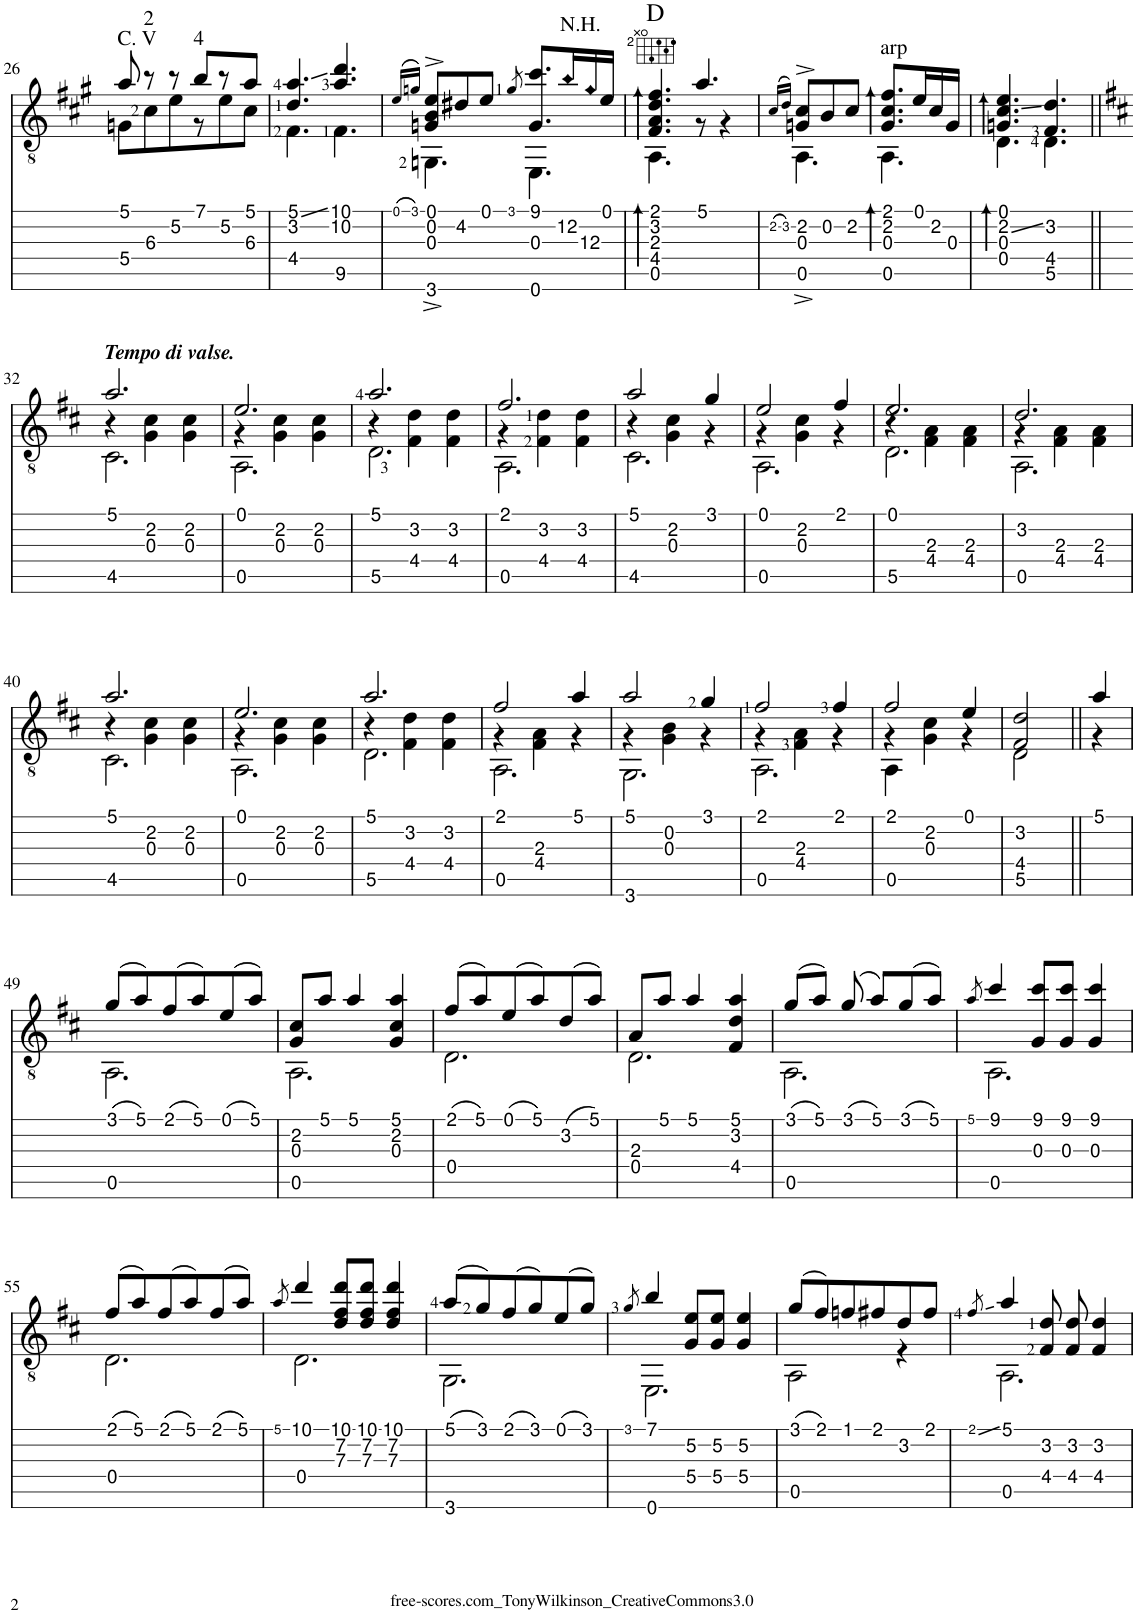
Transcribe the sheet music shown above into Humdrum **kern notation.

**kern	**kern	**harte
*part1	*part1	*part1
*staff2	*staff1	*
*I"Guitar	*	*
*I'Guit.	*	*
!!LO:PB:g=z
*	*clefGv2	*
*k[f#c#g#]	*k[f#c#g#]	*
*M6/8	*M6/8	*
=26	=26	=26
*^	*^	*
!	!	!LO:TX:a:t=C. V	!	!
8a	8GL	8a/	8Gn\L	.
!	!	!LO:TX:a:t=2	!	!
8r	8c#	8r	8c#\	.
8r	8eJ	8r	8e\	.
!	!	!LO:TX:a:t=4	!	!
8b	8r	8b/L	8r	.
8r	8eL	8r	8e\	.
8a	8c#J	8a/J	8c#\J	.
=27	=27	=27	=27	=27
4.d 4.a	4.F#	4.d/ 4.a/	4.F#\	.
4.a 4.dd	4.F#	4.a/ 4.dd/	4.F#\	.
=28	=28	=28	=28	=28
qe	.	(16qe/LL	.	.
qg##X	.	16qgn/JJ)	.	.
8Gn^\ 8B^\ 8e^\L	4.GG	8Gn/^ 8B/^ 8e/^L	4.GGn\	.
8d#X	.	8d#X/	.	.
8eJ	.	8e/J	.	.
qgn	.	8qg/	.	.
8.G\ 8.cc#\L	4.EE	8.G/ 8.cc#/L	4.EE\	.
!	!	!LO:TX:a:t=N.H.	!	!
16bL	.	16b/L	.	.
16g	.	16g/	.	.
16eJJ	.	16e/JJ	.	.
=29	=29	=29	=29	=29
4.F# 4.A 4.d 4.f#	4.AA	4.F#/ 4.A/ 4.d/ 4.f#/	4.AA\	D:maj
4.a	8r	4.a/	8r	.
.	4r	.	4r	.
=30	=30	=30	=30	=30
qc#	.	(16qc#/LL	.	.
qd	.	16qd/JJ)	.	.
8G^\ 8c#^\L	4.AA	8Gn/^ 8c#/^L	4.AA\	.
8B	.	8B/	.	.
8c#J	.	8c#/J	.	.
!	!	!LO:TX:a:t=arp	!	!
8.Gn\ 8.c#\ 8.f#\L	4.AA	8.G/ 8.c#/ 8.f#/L	4.AA\	.
16eL	.	16e/L	.	.
16c#	.	16c#/	.	.
16GJJ	.	16G/JJ	.	.
=31	=31	=31	=31	=31
4.G 4.c# 4.e	4.D	4.Gn/ 4.c#/ 4.e/	4.D\	.
4.F# 4.d	4.D	4.F#/ 4.d/	4.D\	.
*v	*v	*	*	*
*	*v	*v	*
!!LO:LB:g=z
=32||	=32||	=32||
*k[f#c#]	*k[f#c#]	*
*^	*^	*
*	*^	*	*^	*
!	!	!	!LO:TX:a:Bi:t=Tempo di valse.	!	!	!
2.a	4r	2.C#	2.a/	4r	2.C#\	.
.	4G 4c#	.	.	4G\ 4c#\	.	.
.	4G 4c#	.	.	4G\ 4c#\	.	.
=33	=33	=33	=33	=33	=33	=33
2.e	4r	2.AA	2.e/	4r	2.AA\	.
.	4G 4c#	.	.	4G\ 4c#\	.	.
.	4G 4c#	.	.	4G\ 4c#\	.	.
=34	=34	=34	=34	=34	=34	=34
2.a	4r	2.D	2.a/	4r	2.D\	.
.	4F# 4d	.	.	4F#\ 4d\	.	.
.	4F# 4d	.	.	4F#\ 4d\	.	.
=35	=35	=35	=35	=35	=35	=35
2.f#	4r	2.AA	2.f#/	4r	2.AA\	.
.	4F# 4d	.	.	4F#\ 4d\	.	.
.	4F# 4d	.	.	4F#\ 4d\	.	.
=36	=36	=36	=36	=36	=36	=36
2a	4r	2.C#	2a/	4r	2.C#\	.
.	4G 4c#	.	.	4G\ 4c#\	.	.
4g	4r	.	4g/	4r	.	.
=37	=37	=37	=37	=37	=37	=37
2e	4r	2.AA	2e/	4r	2.AA\	.
.	4G 4c#	.	.	4G\ 4c#\	.	.
4f#	4r	.	4f#/	4r	.	.
=38	=38	=38	=38	=38	=38	=38
2.e	4r	2.D	2.e/	4r	2.D\	.
.	4F# 4A	.	.	4F#\ 4A\	.	.
.	4F# 4A	.	.	4F#\ 4A\	.	.
=39	=39	=39	=39	=39	=39	=39
2.d	4r	2.AA	2.d/	4r	2.AA\	.
.	4F# 4A	.	.	4F#\ 4A\	.	.
.	4F# 4A	.	.	4F#\ 4A\	.	.
!!LO:LB:g=z	!!	!!
=40	=40	=40	=40	=40	=40	=40
2.a	4r	2.C#	2.a/	4r	2.C#\	.
.	4G 4c#	.	.	4G\ 4c#\	.	.
.	4G 4c#	.	.	4G\ 4c#\	.	.
=41	=41	=41	=41	=41	=41	=41
2.e	4r	2.AA	2.e/	4r	2.AA\	.
.	4G 4c#	.	.	4G\ 4c#\	.	.
.	4G 4c#	.	.	4G\ 4c#\	.	.
=42	=42	=42	=42	=42	=42	=42
2.a	4r	2.D	2.a/	4r	2.D\	.
.	4F# 4d	.	.	4F#\ 4d\	.	.
.	4F# 4d	.	.	4F#\ 4d\	.	.
=43	=43	=43	=43	=43	=43	=43
2f#	4r	2.AA	2f#/	4r	2.AA\	.
.	4F# 4A	.	.	4F#\ 4A\	.	.
4a	4r	.	4a/	4r	.	.
=44	=44	=44	=44	=44	=44	=44
2a	4r	2.GG	2a/	4r	2.GG\	.
.	4G 4B	.	.	4G\ 4B\	.	.
4g	4r	.	4g/	4r	.	.
=45	=45	=45	=45	=45	=45	=45
2f#	4r	2.AA	2f#/	4r	2.AA\	.
.	4F# 4A	.	.	4F#\ 4A\	.	.
4f#	4r	.	4f#/	4r	.	.
=46	=46	=46	=46	=46	=46	=46
2f#	4r	4AA	2f#/	4r	4AA\	.
.	4G 4c#	2ryy	.	4G\ 4c#\	2ryy	.
4e	4r	.	4e/	4r	.	.
*	*v	*v	*	*	*	*
*	*	*	*v	*v	*
=47	=47	=47	=47	=47
2F# 2d	2D	2F#/ 2d/	2D\	.
=48||	=48||	=48||	=48||	=48||
4a	4r	4a/	4r	.
!!LO:LB:g=z	!!
=49	=49	=49	=49	=49
8gnL	2.AA	(8g/L	2.AA\	.
8a	.	8a/)	.	.
8f#J	.	(8f#/	.	.
8aL	.	8a/)	.	.
8e	.	(8e/	.	.
8aJ	.	8a/J)	.	.
=50	=50	=50	=50	=50
8Gn\ 8c#\L	2.AA	8G/ 8c#/L	2.AA\	.
8aJ	.	8a/J	.	.
4a	.	4a/	.	.
4G 4c# 4a	.	4G/ 4c#/ 4a/	.	.
=51	=51	=51	=51	=51
8f#L	2.D	(8f#/L	2.D\	.
8a	.	8a/)	.	.
8eJ	.	(8e/	.	.
8aL	.	8a/)	.	.
8d	.	(8d/	.	.
8aJ	.	8a/J)	.	.
=52	=52	=52	=52	=52
8AL	2.D	8A/L	2.D\	.
8aJ	.	8a/J	.	.
4a	.	4a/	.	.
4F# 4d 4a	.	4F#/ 4d/ 4a/	.	.
=53	=53	=53	=53	=53
8gnL	2.AA	(8g/L	2.AA\	.
8a	.	8a/J)	.	.
8gJ	.	(8g/	.	.
8aL	.	8a/L)	.	.
8g	.	(8g/	.	.
8aJ	.	8a/J)	.	.
=54	=54	=54	=54	=54
qa	.	8qa/	.	.
4cc#	2.AA	4cc#/	2.AA\	.
8Gn 8cc#	.	8G/ 8cc#/L	.	.
8G 8cc#	.	8G/ 8cc#/J	.	.
4G 4cc#	.	4G/ 4cc#/	.	.
!!LO:LB:g=z	!!
=55	=55	=55	=55	=55
8f#L	2.D	(8f#/L	2.D\	.
8a	.	8a/)	.	.
8f#J	.	(8f#/	.	.
8aL	.	8a/)	.	.
8f#	.	(8f#/	.	.
8aJ	.	8a/J)	.	.
=56	=56	=56	=56	=56
qa	.	8qa/	.	.
4dd	2.D	4dd/	2.D\	.
8d 8f# 8dd	.	8d/ 8f#/ 8dd/L	.	.
8d 8f# 8dd	.	8d/ 8f#/ 8dd/J	.	.
4d 4f# 4dd	.	4d/ 4f#/ 4dd/	.	.
=57	=57	=57	=57	=57
8aL	2.GG	(8a/L	2.GG\	.
8gn	.	8g/)	.	.
8f#J	.	(8f#/	.	.
8gL	.	8g/)	.	.
8e	.	(8e/	.	.
8gJ	.	8g/J)	.	.
=58	=58	=58	=58	=58
qgn	.	8qg/	.	.
4b	2.EE	4b/	2.EE\	.
8Gn 8e	.	8G/ 8e/L	.	.
8G 8e	.	8G/ 8e/J	.	.
4G 4e	.	4G/ 4e/	.	.
=59	=59	=59	=59	=59
8gL	2AA	(8g/L	2AA\	.
8f#	.	8f#/)	.	.
8f#XJ	.	8fn/	.	.
8f#L	.	8f#X/	.	.
8d	4r	8d/	4r	.
8f#J	.	8f#/J	.	.
=60	=60	=60	=60	=60
qf#	.	8qf#/	.	.
4a	2.AA	4a/	2.AA\	.
8F# 8d	.	8F#/ 8d/	.	.
8F# 8d	.	8F#/ 8d/	.	.
4F# 4d	.	4F#/ 4d/	.	.
*v	*v	*	*	*
*	*v	*v	*
=	=	=
*-	*-	*-
